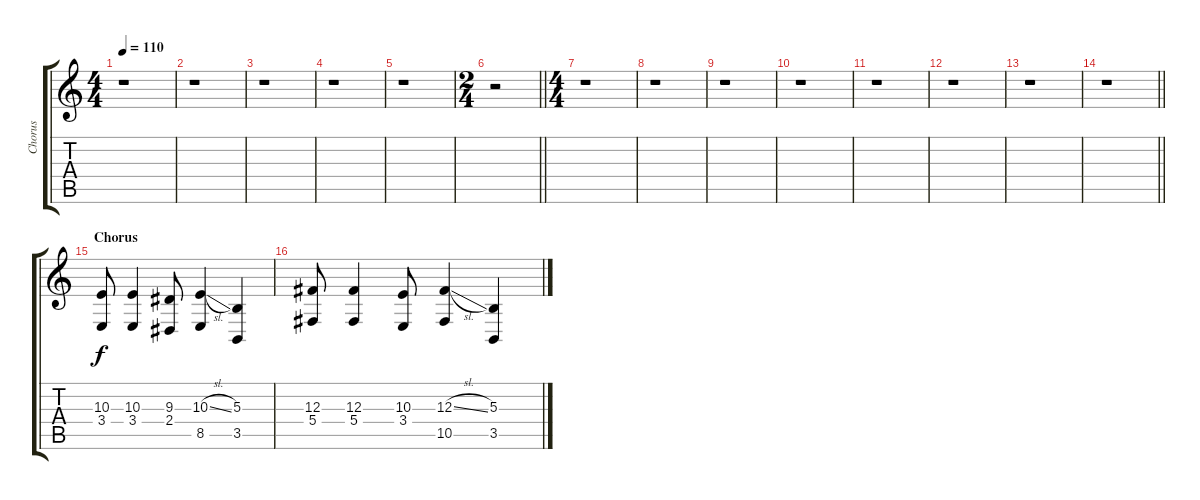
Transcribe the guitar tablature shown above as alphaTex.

\track ("Chorus" "Chorus") {instrument choiraahs}
\staff {score tabs}
\tuning (Eb4 Bb3 Gb3 Db3 Ab2 Eb2) {hide}
\ts (4 4)
\tempo 110
\clef g2
\ks c
r.1{dy f} |
r.1 |
r.1 |
r.1 |
r.1 |
\ts (2 4)
\barLineRight lightlight
r.2 |
\ts (4 4)
r.1 |
r.1 |
r.1 |
r.1 |
r.1 |
r.1 |
r.1 |
\barLineRight lightlight
r.1 |
\section ("" "Chorus")
(10.3 3.4).8 (10.3 3.4).4 (9.3 2.4).8 (10.3{sl} 8.5).4 (5.3 3.5).4 |
(12.3 5.4).8 (12.3 5.4).4 (10.3 3.4).8 (12.3{sl} 10.5).4 (5.3 3.5).4
